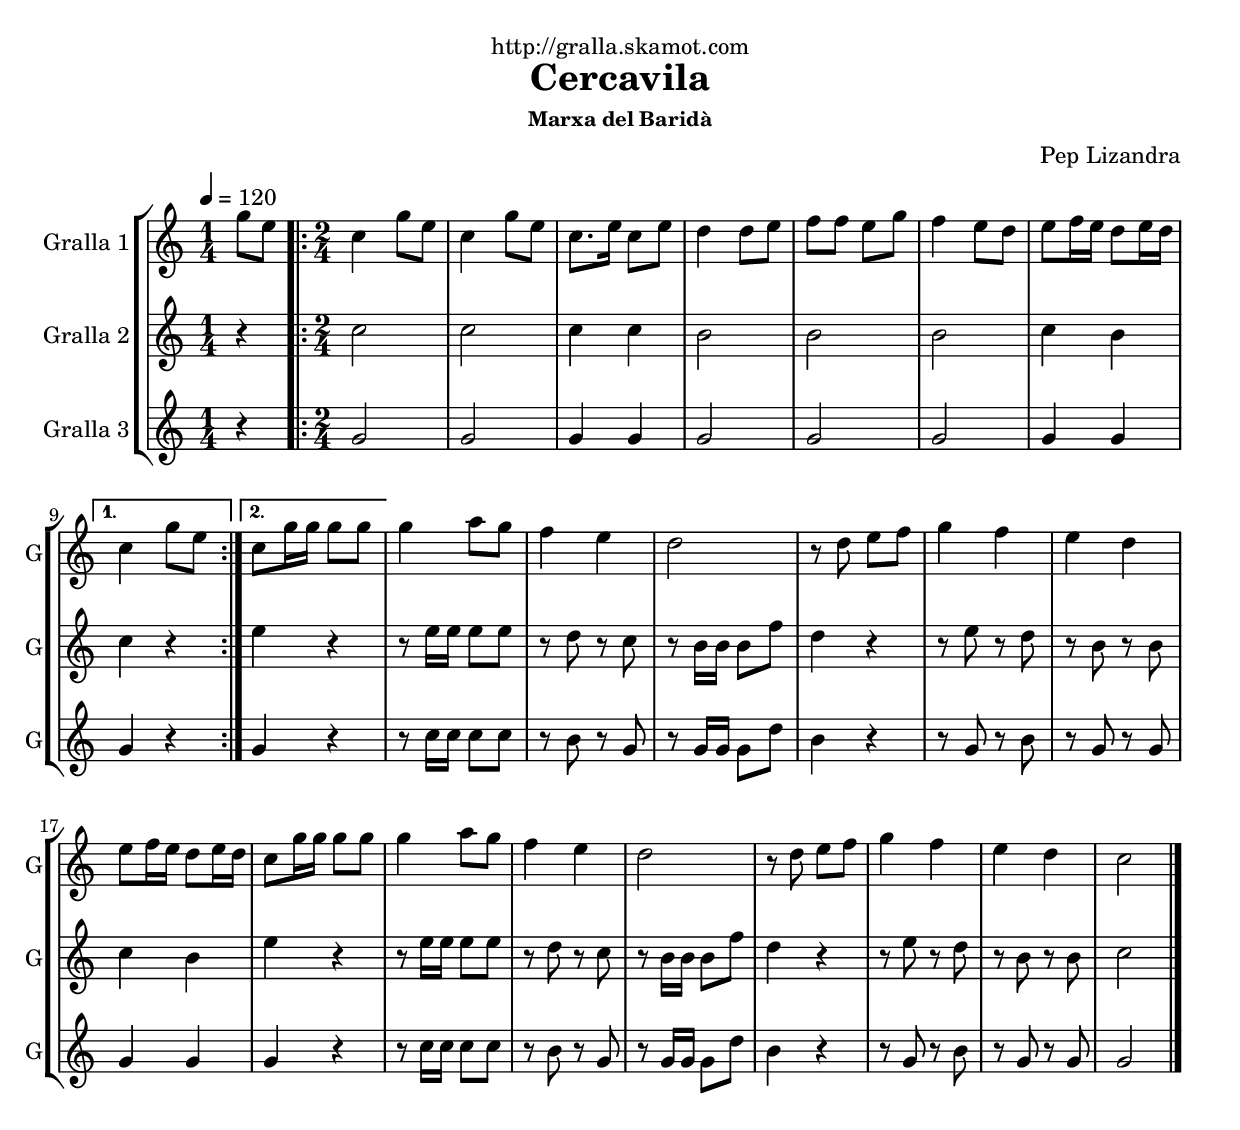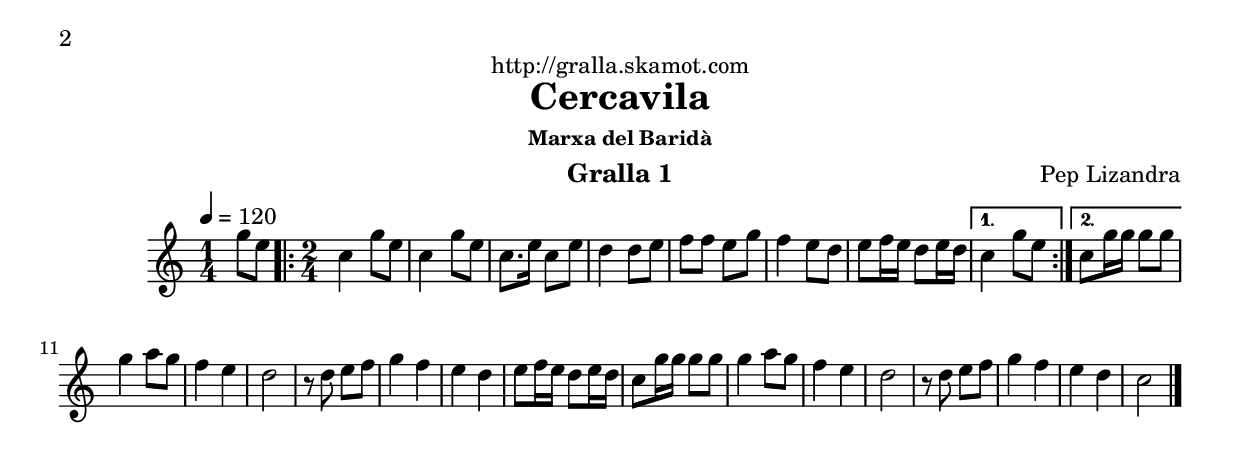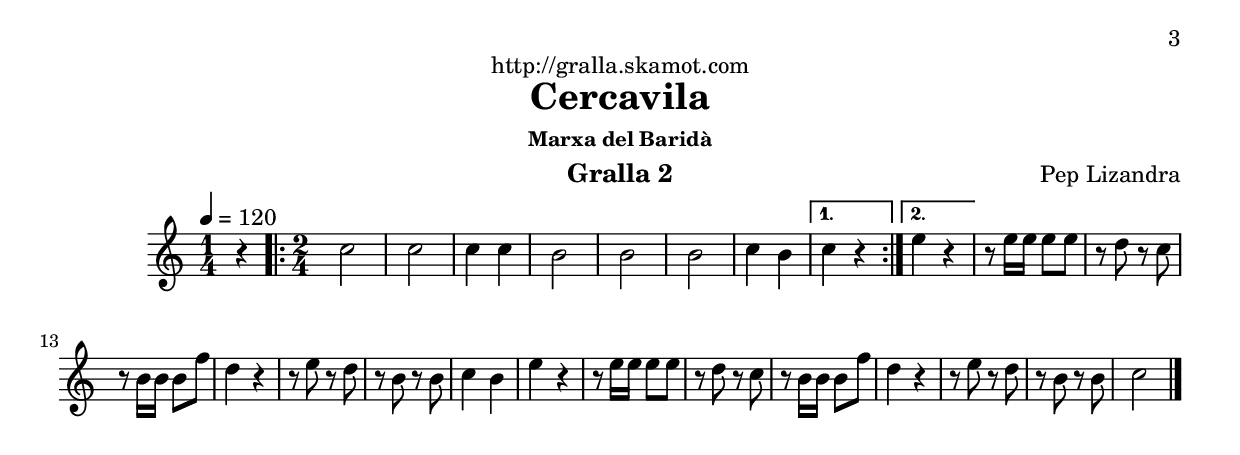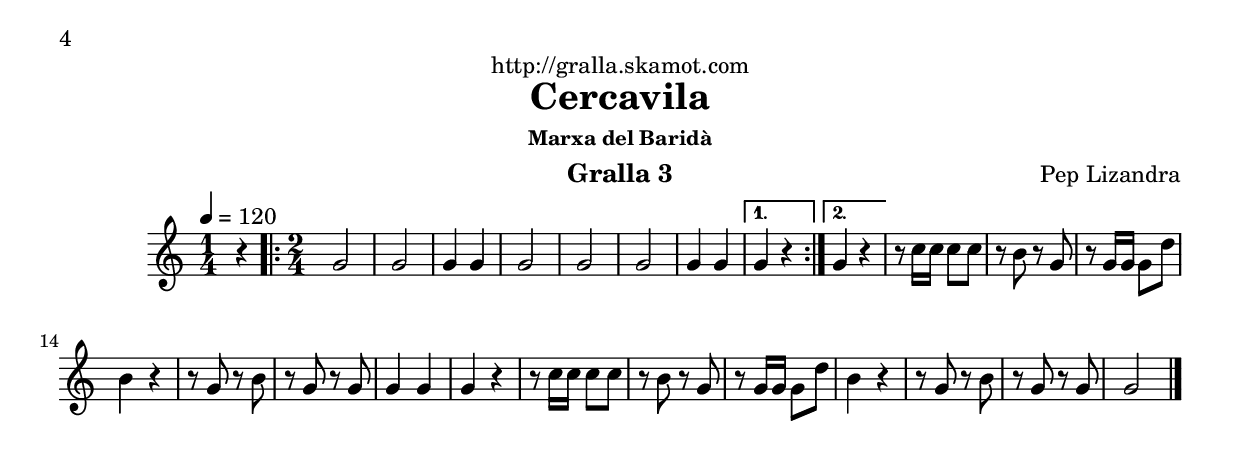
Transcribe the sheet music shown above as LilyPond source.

\version "2.16.2"

\header {
  dedication="http://gralla.skamot.com"
  title="Cercavila"
  subtitle=""
  subsubtitle="Marxa del Baridà"
  poet=""
  meter=""
  piece=""
  composer="Pep Lizandra"
  arranger=""
  opus=""
  instrument=""
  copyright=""
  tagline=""
}

liniaroAa =
\relative g''
{
  \tempo 4=120
  \clef treble
  \key c \major
  \time 1/4
  g8 e  |
  \time 2/4   \repeat volta 2 { c4 g'8 e  |
  c4 g'8 e  |
  c8. e16 c8 e  |
  %05
  d4 d8 e  |
  f8 f e g  |
  f4 e8 d  |
  e8 f16 e d8 e16 d }
  \alternative { { c4 g'8 e }
  %10
  { c8 g'16 g g8 g } }
  g4 a8 g  |
  f4 e  |
  d2  |
  r8 d e f  |
  %15
  g4 f  |
  e4 d  |
  e8 f16 e d8 e16 d  |
  c8 g'16 g g8 g  |
  g4 a8 g  |
  %20
  f4 e  |
  d2  |
  r8 d e f  |
  g4 f  |
  e4 d  |
  %25
  c2  \bar "|."
}

liniaroAb =
\relative c''
{
  \tempo 4=120
  \clef treble
  \key c \major
  \time 1/4
  r4  |
  \time 2/4   \repeat volta 2 { c2  |
  c2  |
  c4 c  |
  %05
  b2  |
  b2  |
  b2  |
  c4 b }
  \alternative { { c4 r }
  %10
  { e4 r } }
  r8 e16 e e8 e  |
  r8 d r c  |
  r8 b16 b b8 f'  |
  d4 r  |
  %15
  r8 e r d  |
  r8 b r b  |
  c4 b  |
  e4 r  |
  r8 e16 e e8 e  |
  %20
  r8 d r c  |
  r8 b16 b b8 f'  |
  d4 r  |
  r8 e r d  |
  r8 b r b  |
  %25
  c2  \bar "|."
}

liniaroAc =
\relative g'
{
  \tempo 4=120
  \clef treble
  \key c \major
  \time 1/4
  r4  |
  \time 2/4   \repeat volta 2 { g2  |
  g2  |
  g4 g  |
  %05
  g2  |
  g2  |
  g2  |
  g4 g }
  \alternative { { g4 r }
  %10
  { g4 r } }
  r8 c16 c c8 c  |
  r8 b r g  |
  r8 g16 g g8 d'  |
  b4 r  |
  %15
  r8 g r b  |
  r8 g r g  |
  g4 g  |
  g4 r  |
  r8 c16 c c8 c  |
  %20
  r8 b r g  |
  r8 g16 g g8 d'  |
  b4 r  |
  r8 g r b  |
  r8 g r g  |
  %25
  g2  \bar "|."
}

\bookpart {
  \score {
    \new StaffGroup {
      \override Score.RehearsalMark #'self-alignment-X = #LEFT
      <<
        \new Staff \with {instrumentName = #"Gralla 1" shortInstrumentName = #"G"} \liniaroAa
        \new Staff \with {instrumentName = #"Gralla 2" shortInstrumentName = #"G"} \liniaroAb
        \new Staff \with {instrumentName = #"Gralla 3" shortInstrumentName = #"G"} \liniaroAc
      >>
    }
    \layout {}
  }
  \score { \unfoldRepeats
    \new StaffGroup {
      \override Score.RehearsalMark #'self-alignment-X = #LEFT
      <<
        \new Staff \with {instrumentName = #"Gralla 1" shortInstrumentName = #"G"} \liniaroAa
        \new Staff \with {instrumentName = #"Gralla 2" shortInstrumentName = #"G"} \liniaroAb
        \new Staff \with {instrumentName = #"Gralla 3" shortInstrumentName = #"G"} \liniaroAc
      >>
    }
    \midi {
      \set Staff.midiInstrument = "oboe"
      \set DrumStaff.midiInstrument = "drums"
    }
  }
}

\bookpart {
  \header {instrument="Gralla 1"}
  \score {
    \new StaffGroup {
      \override Score.RehearsalMark #'self-alignment-X = #LEFT
      <<
        \new Staff \liniaroAa
      >>
    }
    \layout {}
  }
  \score { \unfoldRepeats
    \new StaffGroup {
      \override Score.RehearsalMark #'self-alignment-X = #LEFT
      <<
        \new Staff \liniaroAa
      >>
    }
    \midi {
      \set Staff.midiInstrument = "oboe"
      \set DrumStaff.midiInstrument = "drums"
    }
  }
}

\bookpart {
  \header {instrument="Gralla 2"}
  \score {
    \new StaffGroup {
      \override Score.RehearsalMark #'self-alignment-X = #LEFT
      <<
        \new Staff \liniaroAb
      >>
    }
    \layout {}
  }
  \score { \unfoldRepeats
    \new StaffGroup {
      \override Score.RehearsalMark #'self-alignment-X = #LEFT
      <<
        \new Staff \liniaroAb
      >>
    }
    \midi {
      \set Staff.midiInstrument = "oboe"
      \set DrumStaff.midiInstrument = "drums"
    }
  }
}

\bookpart {
  \header {instrument="Gralla 3"}
  \score {
    \new StaffGroup {
      \override Score.RehearsalMark #'self-alignment-X = #LEFT
      <<
        \new Staff \liniaroAc
      >>
    }
    \layout {}
  }
  \score { \unfoldRepeats
    \new StaffGroup {
      \override Score.RehearsalMark #'self-alignment-X = #LEFT
      <<
        \new Staff \liniaroAc
      >>
    }
    \midi {
      \set Staff.midiInstrument = "oboe"
      \set DrumStaff.midiInstrument = "drums"
    }
  }
}

